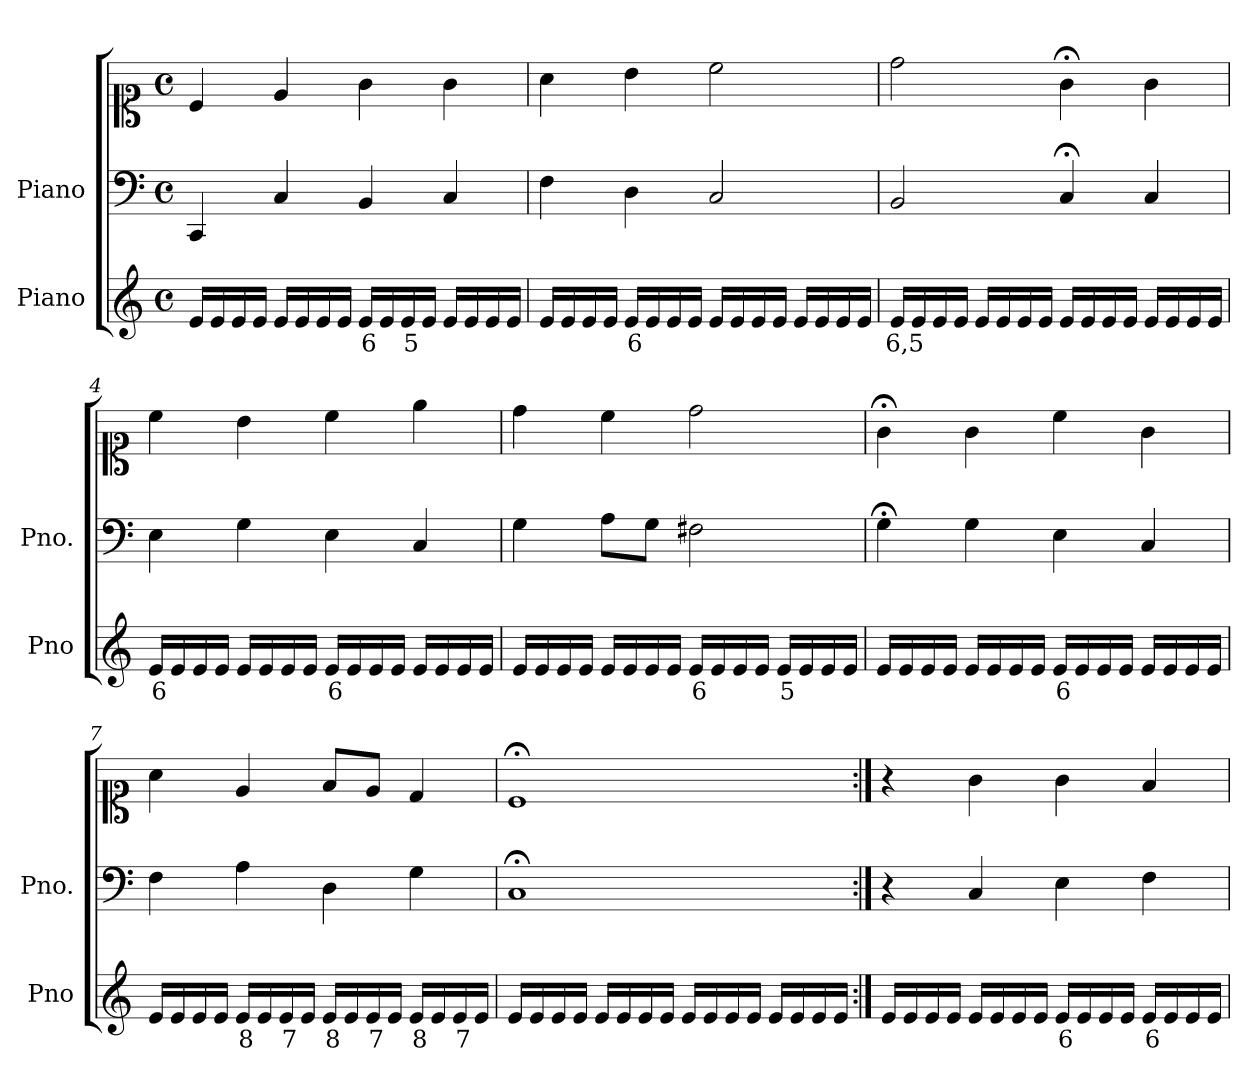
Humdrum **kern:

**kern	**text	**kern	**kern
*part2	*part2	*part1	*part1
*staff3	*staff3	*staff2	*staff1
*I"Piano	*	*I"Piano	*
*I'Pno	*	*I'Pno.	*
*clefG2	*	*clefF4	*clefC1
*k[]	*	*k[]	*k[]
*M4/4	*	*M4/4	*M4/4
*met(c)	*	*met(c)	*met(c)
=1	=1	=1	=1
16e/LL	.	4CC/	4c/
16e/	.	.	.
16e/	.	.	.
16e/JJ	.	.	.
16e/LL	.	4C/	4e/
16e/	.	.	.
16e/	.	.	.
16e/JJ	.	.	.
!	!LO:LY:b	!	!
16e/LL	6	4BB/	4g\
16e/	.	.	.
!	!LO:LY:b	!	!
16e/	5	.	.
16e/JJ	.	.	.
16e/LL	.	4C/	4g\
16e/	.	.	.
16e/	.	.	.
16e/JJ	.	.	.
=2	=2	=2	=2
16e/LL	.	4F\	4a\
16e/	.	.	.
16e/	.	.	.
16e/JJ	.	.	.
!	!LO:LY:b	!	!
16e/LL	6	4D\	4b\
16e/	.	.	.
16e/	.	.	.
16e/JJ	.	.	.
16e/LL	.	2C/	2cc\
16e/	.	.	.
16e/	.	.	.
16e/JJ	.	.	.
16e/LL	.	.	.
16e/	.	.	.
16e/	.	.	.
16e/JJ	.	.	.
=3	=3	=3	=3
!	!LO:LY:b	!	!
16e/LL	6,5	2BB/	2dd\
16e/	.	.	.
16e/	.	.	.
16e/JJ	.	.	.
16e/LL	.	.	.
16e/	.	.	.
16e/	.	.	.
16e/JJ	.	.	.
16e/LL	.	4C;</	4g;<\
16e/	.	.	.
16e/	.	.	.
16e/JJ	.	.	.
16e/LL	.	4C/	4g\
16e/	.	.	.
16e/	.	.	.
16e/JJ	.	.	.
=4	=4	=4	=4
!	!LO:LY:b	!	!
16e/LL	6	4E\	4cc\
16e/	.	.	.
16e/	.	.	.
16e/JJ	.	.	.
16e/LL	.	4G\	4b\
16e/	.	.	.
16e/	.	.	.
16e/JJ	.	.	.
!	!LO:LY:b	!	!
16e/LL	6	4E\	4cc\
16e/	.	.	.
16e/	.	.	.
16e/JJ	.	.	.
16e/LL	.	4C/	4ee\
16e/	.	.	.
16e/	.	.	.
16e/JJ	.	.	.
=5	=5	=5	=5
16e/LL	.	4G\	4dd\
16e/	.	.	.
16e/	.	.	.
16e/JJ	.	.	.
16e/LL	.	8A\L	4cc\
16e/	.	.	.
16e/	.	8G\J	.
16e/JJ	.	.	.
!	!LO:LY:b	!	!
16e/LL	6	2F#X\	2dd\
16e/	.	.	.
16e/	.	.	.
16e/JJ	.	.	.
!	!LO:LY:b	!	!
16e/LL	5	.	.
16e/	.	.	.
16e/	.	.	.
16e/JJ	.	.	.
=6	=6	=6	=6
16e/LL	.	4G;<\	4g;<\
16e/	.	.	.
16e/	.	.	.
16e/JJ	.	.	.
16e/LL	.	4G\	4g\
16e/	.	.	.
16e/	.	.	.
16e/JJ	.	.	.
!	!LO:LY:b	!	!
16e/LL	6	4E\	4cc\
16e/	.	.	.
16e/	.	.	.
16e/JJ	.	.	.
16e/LL	.	4C/	4g\
16e/	.	.	.
16e/	.	.	.
16e/JJ	.	.	.
=7	=7	=7	=7
16e/LL	.	4F\	4a\
16e/	.	.	.
16e/	.	.	.
16e/JJ	.	.	.
!	!LO:LY:b	!	!
16e/LL	8	4A\	4e/
16e/	.	.	.
!	!LO:LY:b	!	!
16e/	7	.	.
16e/JJ	.	.	.
!	!LO:LY:b	!	!
16e/LL	8	4D\	8f/L
16e/	.	.	.
!	!LO:LY:b	!	!
16e/	7	.	8e/J
16e/JJ	.	.	.
!	!LO:LY:b	!	!
16e/LL	8	4G\	4d/
16e/	.	.	.
!	!LO:LY:b	!	!
16e/	7	.	.
16e/JJ	.	.	.
=8	=8	=8	=8
16e/LL	.	1C;<	1c;<
16e/	.	.	.
16e/	.	.	.
16e/JJ	.	.	.
16e/LL	.	.	.
16e/	.	.	.
16e/	.	.	.
16e/JJ	.	.	.
16e/LL	.	.	.
16e/	.	.	.
16e/	.	.	.
16e/JJ	.	.	.
16e/LL	.	.	.
16e/	.	.	.
16e/	.	.	.
16e/JJ	.	.	.
=9:|!	=9:|!	=9:|!	=9:|!
16e/LL	.	4r	4r
16e/	.	.	.
16e/	.	.	.
16e/JJ	.	.	.
16e/LL	.	4C/	4g\
16e/	.	.	.
16e/	.	.	.
16e/JJ	.	.	.
!	!LO:LY:b	!	!
16e/LL	6	4E\	4g\
16e/	.	.	.
16e/	.	.	.
16e/JJ	.	.	.
!	!LO:LY:b	!	!
16e/LL	6	4F\	4f/
16e/	.	.	.
16e/	.	.	.
16e/JJ	.	.	.
=	=	=	=
*-	*-	*-	*-
